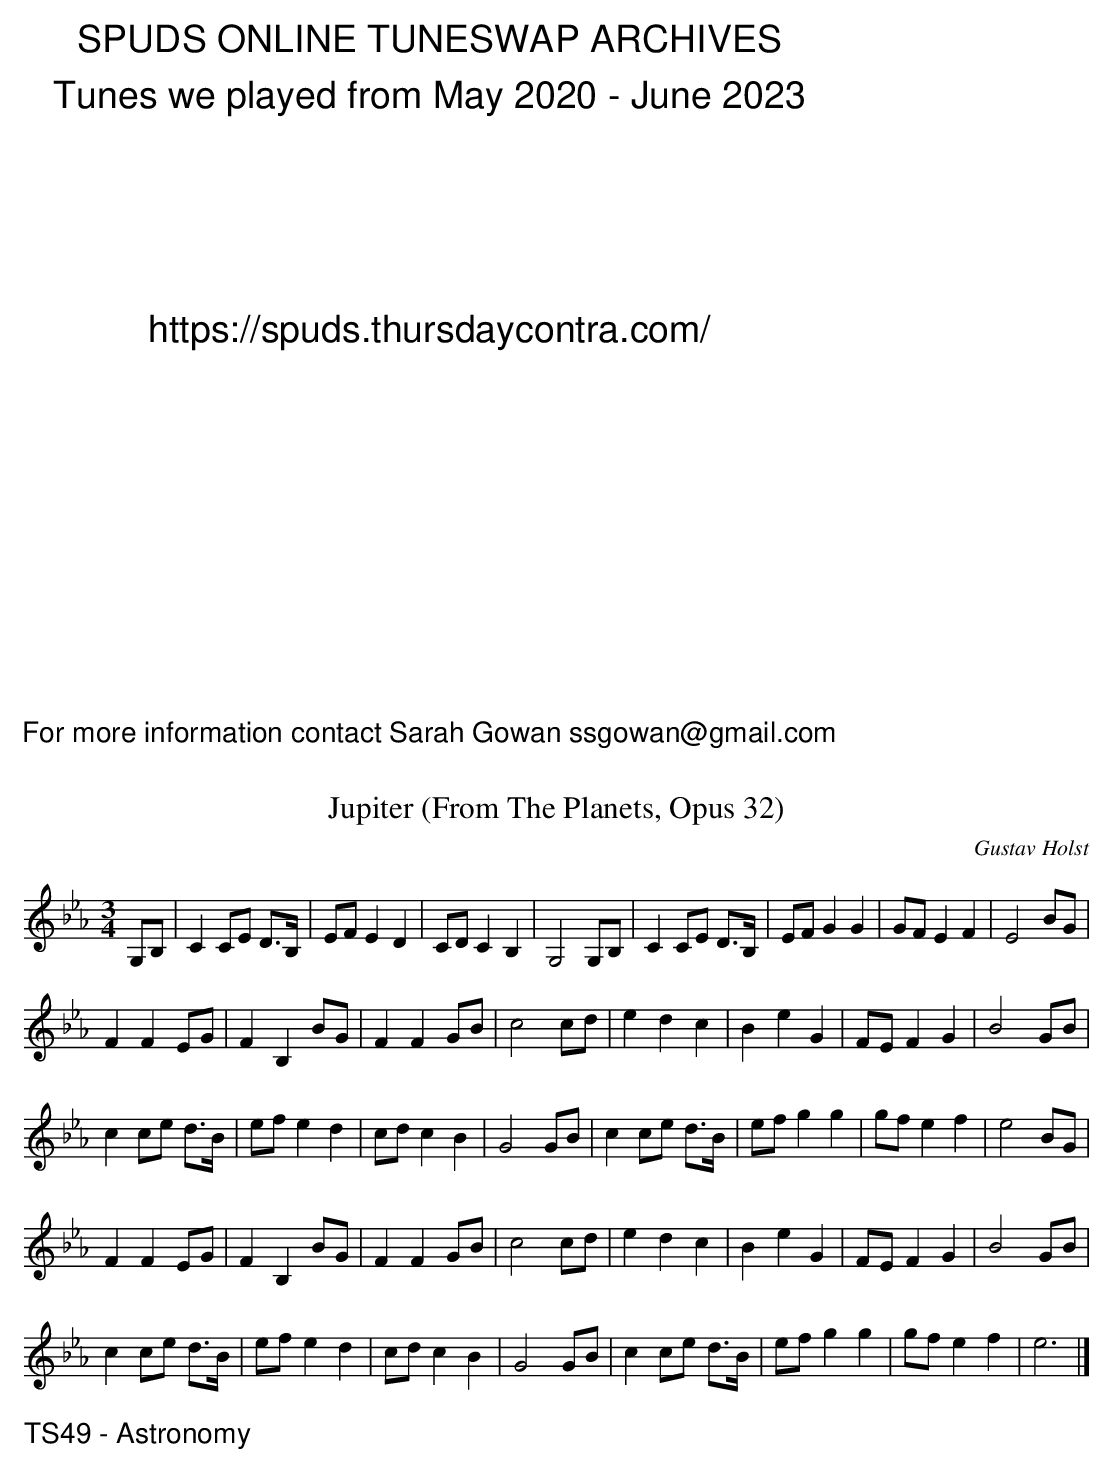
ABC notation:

X:1
T: Jupiter (From The Planets, Opus 32)
C: Gustav Holst
L: 1/8
M: 3/4
K: Eb
G,B,| C2 CE D>B, | EF E2 D2 | CD C2B,2 | G,4 G,B,|\
C2 CE D>B, | EF G2G2 | GF E2 F2 | E4 BG |
  F2 F2 EG | F2B,2 BG | F2 F2 GB | c4 cd |\
e2 d2 c2 | B2 e2 G2 | FEF2G2 | B4 GB |
c2 ce d>B | ef e2d2 | cd c2 B2 | G4 GB |\
c2 ce d>B | ef g2 g2 | gf e2 f2 | e4 BG |
F2F2 EG | F2B,2 BG | F2 F2 GB | c4 cd |\
e2d2c2 | B2 e2 G2 | FEF2G2 | B4 GB |
c2 ce d>B | efe2d2 | cdc2B2 | G4 GB |\
c2 ce d>B | ef g2 ">"g2 | ">"g">"f">"e2">"f2 | e6 |]
